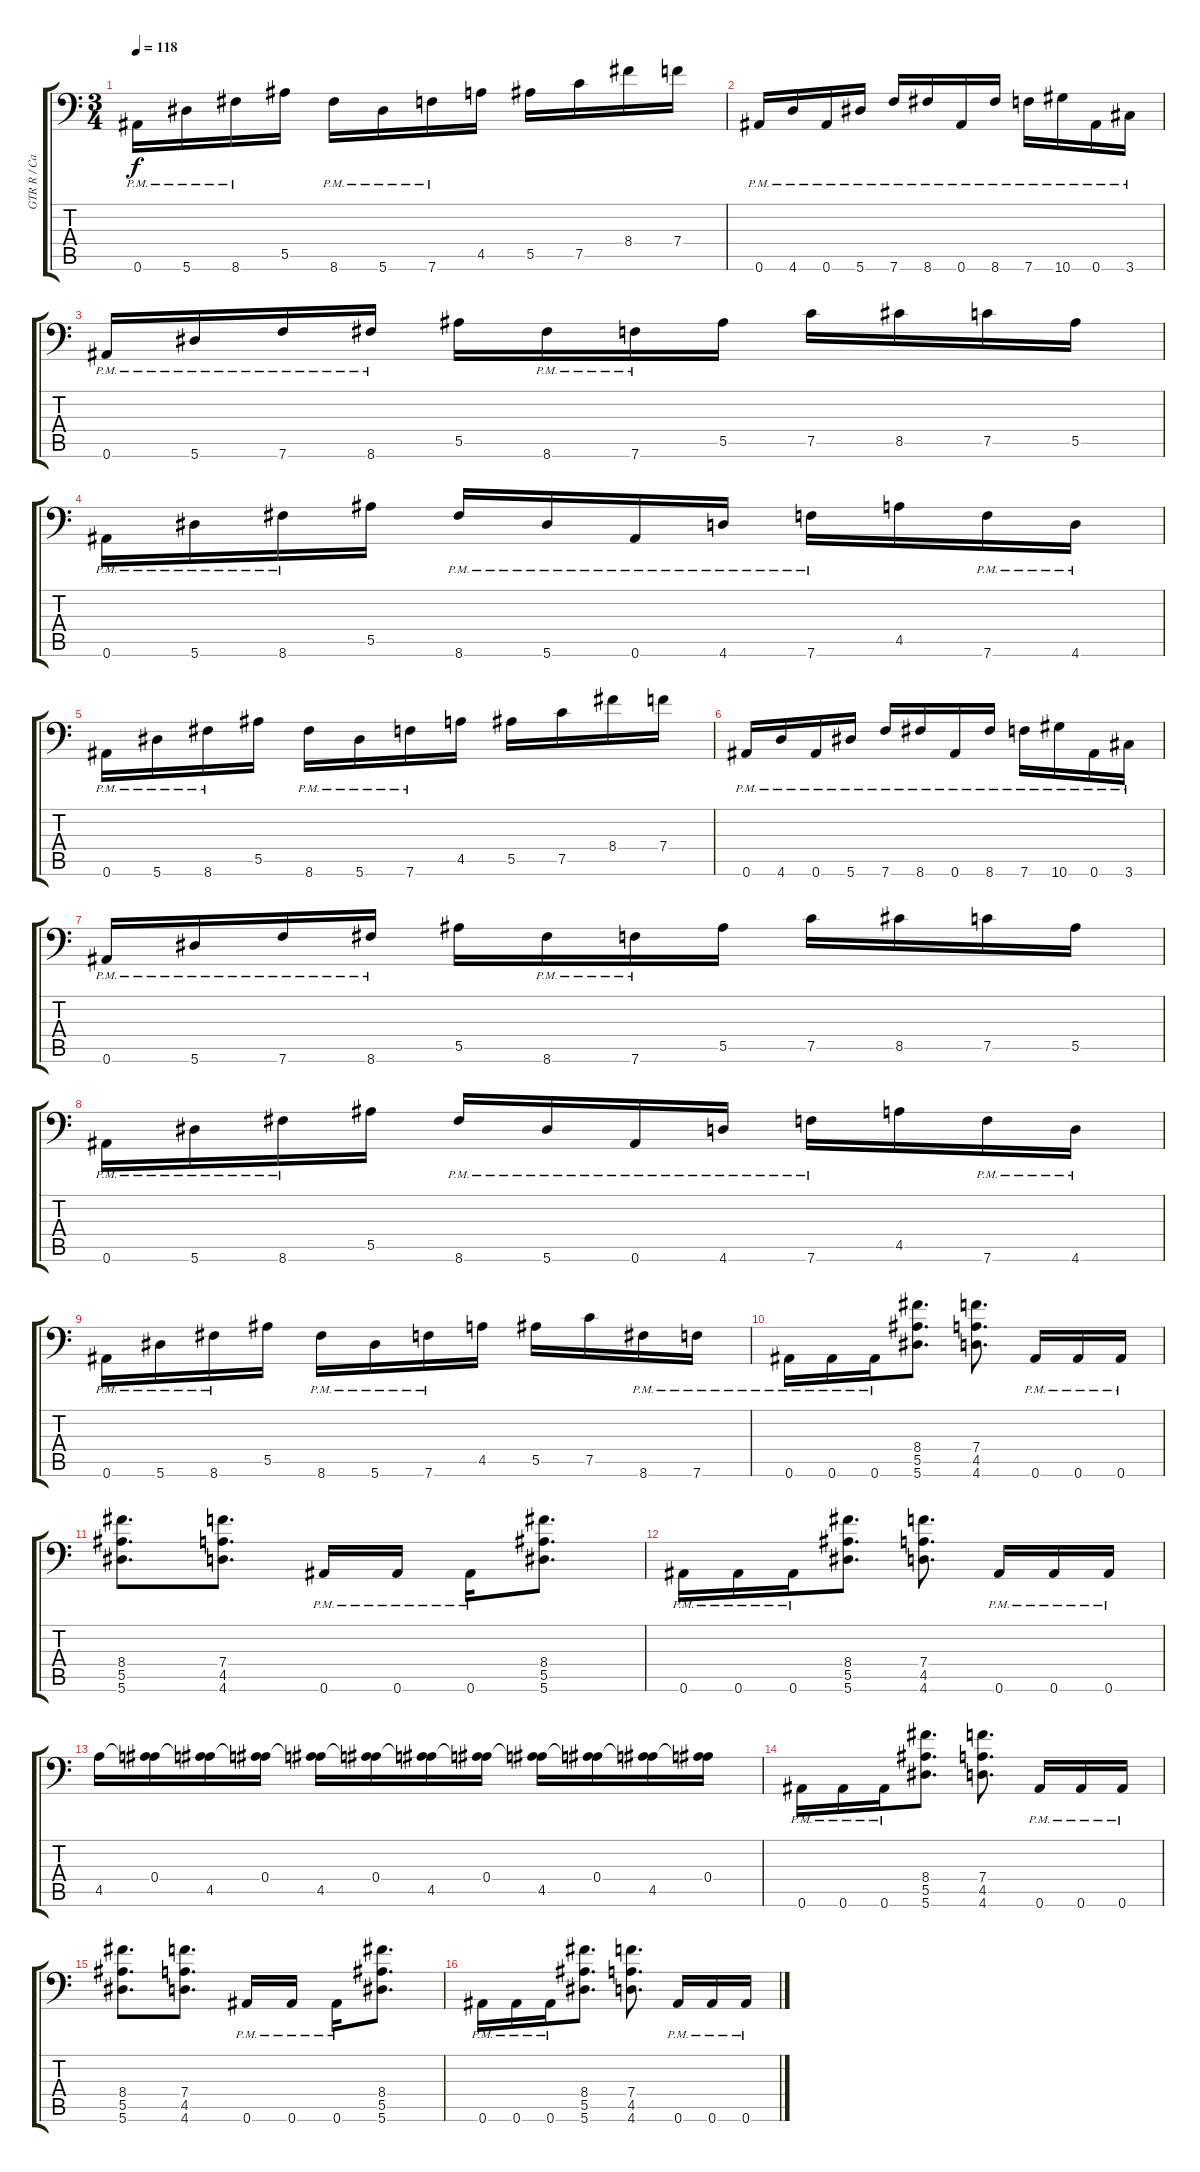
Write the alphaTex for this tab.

\track ("GTR R / Carlos" "GTR R / Ca") {instrument distortionguitar}
\staff {score tabs}
\tuning (C4 G3 Eb3 Bb2 F2 Bb1) {hide}
\ts (3 4)
\tempo 118
\clef f4
\ks c
0.6{pm}.16{dy f} 5.6{pm}.16 8.6{pm}.16 5.5.16 8.6{pm}.16 5.6{pm}.16 7.6{pm}.16 4.5.16 5.5.16 7.5.16 8.4.16 7.4.16 |
0.6{pm}.16 4.6{pm}.16 0.6{pm}.16 5.6{pm}.16 7.6{pm}.16 8.6{pm}.16 0.6{pm}.16 8.6{pm}.16 7.6{pm}.16 10.6{pm}.16 0.6{pm}.16 3.6{pm}.16 |
0.6{pm}.16 5.6{pm}.16 7.6{pm}.16 8.6{pm}.16 5.5.16 8.6{pm}.16 7.6{pm}.16 5.5.16 7.5.16 8.5.16 7.5.16 5.5.16 |
0.6{pm}.16 5.6{pm}.16 8.6{pm}.16 5.5.16 8.6{pm}.16 5.6{pm}.16 0.6{pm}.16 4.6{pm}.16 7.6{pm}.16 4.5.16 7.6{pm}.16 4.6{pm}.16 |
0.6{pm}.16 5.6{pm}.16 8.6{pm}.16 5.5.16 8.6{pm}.16 5.6{pm}.16 7.6{pm}.16 4.5.16 5.5.16 7.5.16 8.4.16 7.4.16 |
0.6{pm}.16 4.6{pm}.16 0.6{pm}.16 5.6{pm}.16 7.6{pm}.16 8.6{pm}.16 0.6{pm}.16 8.6{pm}.16 7.6{pm}.16 10.6{pm}.16 0.6{pm}.16 3.6{pm}.16 |
0.6{pm}.16 5.6{pm}.16 7.6{pm}.16 8.6{pm}.16 5.5.16 8.6{pm}.16 7.6{pm}.16 5.5.16 7.5.16 8.5.16 7.5.16 5.5.16 |
0.6{pm}.16 5.6{pm}.16 8.6{pm}.16 5.5.16 8.6{pm}.16 5.6{pm}.16 0.6{pm}.16 4.6{pm}.16 7.6{pm}.16 4.5.16 7.6{pm}.16 4.6{pm}.16 |
0.6{pm}.16 5.6{pm}.16 8.6{pm}.16 5.5.16 8.6{pm}.16 5.6{pm}.16 7.6{pm}.16 4.5.16 5.5.16 7.5.16 8.6{pm}.16 7.6{pm}.16 |
0.6{pm}.16 0.6{pm}.16 0.6{pm}.16 (8.4 5.5 5.6).8{d} (7.4 4.5 4.6).8{d} 0.6{pm}.16 0.6{pm}.16 0.6{pm}.16 |
(8.4 5.5 5.6).8{d} (7.4 4.5 4.6).8{d} 0.6{pm}.16 0.6{pm}.16 0.6{pm}.16 (8.4 5.5 5.6).8{d} |
0.6{pm}.16 0.6{pm}.16 0.6{pm}.16 (8.4 5.5 5.6).8{d} (7.4 4.5 4.6).8{d} 0.6{pm}.16 0.6{pm}.16 0.6{pm}.16 |
4.5.16 (0.4 4.5{t}).16 (0.4{t} 4.5).16 (0.4 4.5{t}).16 (0.4{t} 4.5).16 (0.4 4.5{t}).16 (0.4{t} 4.5).16 (0.4 4.5{t}).16 (0.4{t} 4.5).16 (0.4 4.5{t}).16 (0.4{t} 4.5).16 (0.4 4.5{t}).16 |
0.6{pm}.16 0.6{pm}.16 0.6{pm}.16 (8.4 5.5 5.6).8{d} (7.4 4.5 4.6).8{d} 0.6{pm}.16 0.6{pm}.16 0.6{pm}.16 |
(8.4 5.5 5.6).8{d} (7.4 4.5 4.6).8{d} 0.6{pm}.16 0.6{pm}.16 0.6{pm}.16 (8.4 5.5 5.6).8{d} |
0.6{pm}.16 0.6{pm}.16 0.6{pm}.16 (8.4 5.5 5.6).8{d} (7.4 4.5 4.6).8{d} 0.6{pm}.16 0.6{pm}.16 0.6{pm}.16
